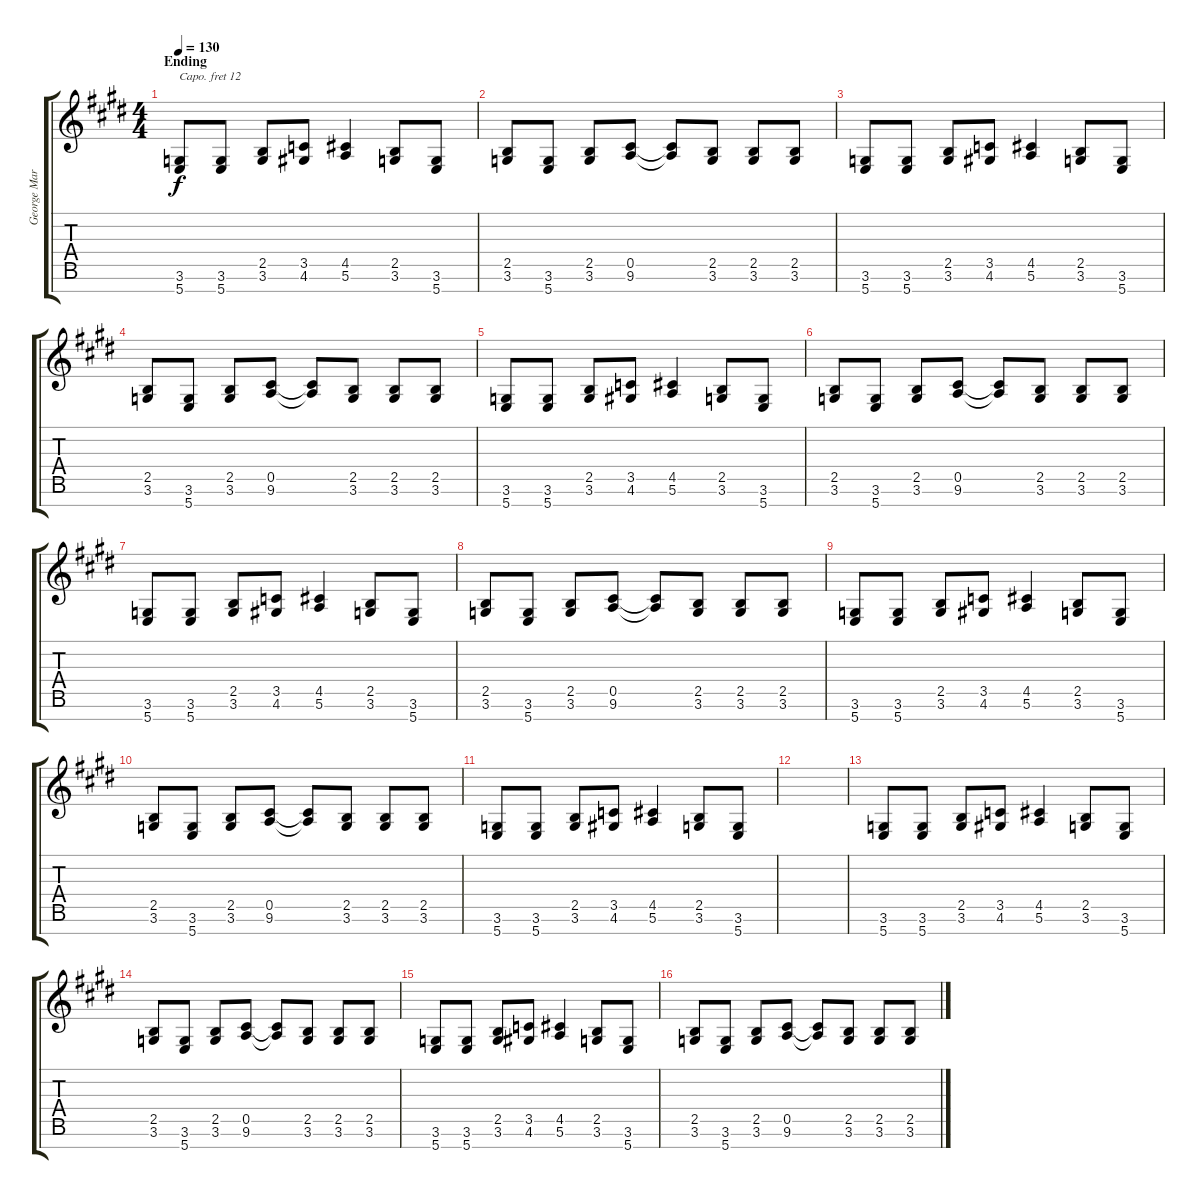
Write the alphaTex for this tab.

\track ("George Martin Piano" "George Mar") {instrument brightacousticpiano}
\staff {score tabs}
\capo 12
\tuning (E4 B3 G3 D3 A2 E2 B1) {hide}
\ts (4 4)
\section ("" "Ending")
\tempo 130
\clef g2
\ks e
(3.6 5.7).8{dy f} (3.6 5.7).8 (2.5 3.6).8 (3.5 4.6).8 (4.5 5.6).4 (2.5 3.6).8 (3.6 5.7).8 |
(2.5 3.6).8 (3.6 5.7).8 (2.5 3.6).8 (0.5 9.6).8 (0.5{t} 9.6{t}).8 (2.5 3.6).8 (2.5 3.6).8 (2.5 3.6).8 |
(3.6 5.7).8 (3.6 5.7).8 (2.5 3.6).8 (3.5 4.6).8 (4.5 5.6).4 (2.5 3.6).8 (3.6 5.7).8 |
(2.5 3.6).8 (3.6 5.7).8 (2.5 3.6).8 (0.5 9.6).8 (0.5{t} 9.6{t}).8 (2.5 3.6).8 (2.5 3.6).8 (2.5 3.6).8 |
(3.6 5.7).8 (3.6 5.7).8 (2.5 3.6).8 (3.5 4.6).8 (4.5 5.6).4 (2.5 3.6).8 (3.6 5.7).8 |
(2.5 3.6).8 (3.6 5.7).8 (2.5 3.6).8 (0.5 9.6).8 (0.5{t} 9.6{t}).8 (2.5 3.6).8 (2.5 3.6).8 (2.5 3.6).8 |
(3.6 5.7).8 (3.6 5.7).8 (2.5 3.6).8 (3.5 4.6).8 (4.5 5.6).4 (2.5 3.6).8 (3.6 5.7).8 |
(2.5 3.6).8 (3.6 5.7).8 (2.5 3.6).8 (0.5 9.6).8 (0.5{t} 9.6{t}).8 (2.5 3.6).8 (2.5 3.6).8 (2.5 3.6).8 |
(3.6 5.7).8 (3.6 5.7).8 (2.5 3.6).8 (3.5 4.6).8 (4.5 5.6).4 (2.5 3.6).8 (3.6 5.7).8 |
(2.5 3.6).8 (3.6 5.7).8 (2.5 3.6).8 (0.5 9.6).8 (0.5{t} 9.6{t}).8 (2.5 3.6).8 (2.5 3.6).8 (2.5 3.6).8 |
(3.6 5.7).8 (3.6 5.7).8 (2.5 3.6).8 (3.5 4.6).8 (4.5 5.6).4 (2.5 3.6).8 (3.6 5.7).8 |
|
(3.6 5.7).8 (3.6 5.7).8 (2.5 3.6).8 (3.5 4.6).8 (4.5 5.6).4 (2.5 3.6).8 (3.6 5.7).8 |
(2.5 3.6).8 (3.6 5.7).8 (2.5 3.6).8 (0.5 9.6).8 (0.5{t} 9.6{t}).8 (2.5 3.6).8 (2.5 3.6).8 (2.5 3.6).8 |
(3.6 5.7).8 (3.6 5.7).8 (2.5 3.6).8 (3.5 4.6).8 (4.5 5.6).4 (2.5 3.6).8 (3.6 5.7).8 |
(2.5 3.6).8 (3.6 5.7).8 (2.5 3.6).8 (0.5 9.6).8 (0.5{t} 9.6{t}).8 (2.5 3.6).8 (2.5 3.6).8 (2.5 3.6).8
